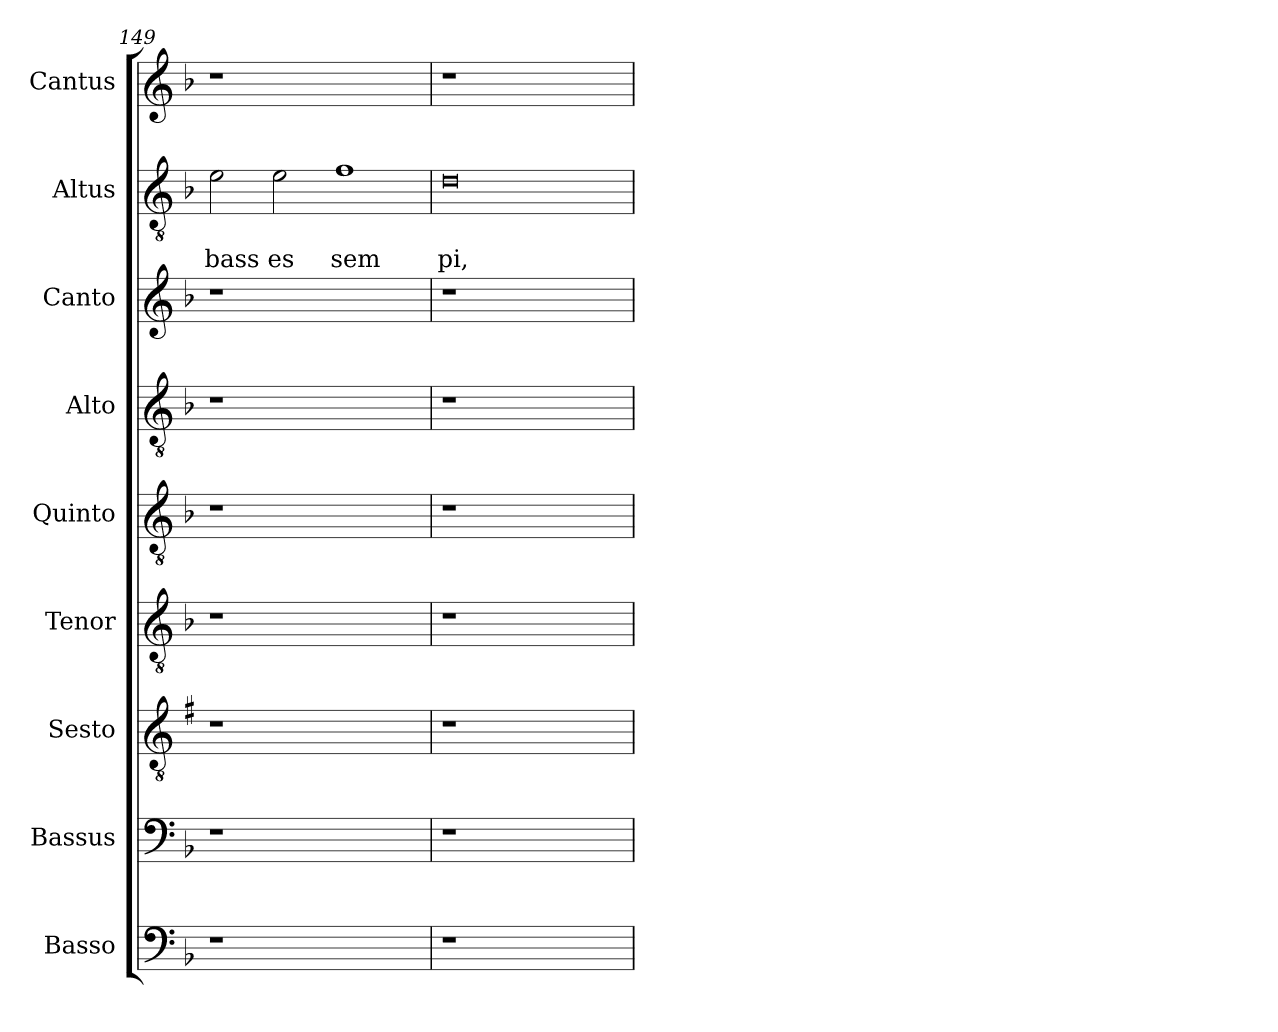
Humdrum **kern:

**kern	**kern	**kern	**kern	**kern	**kern	**kern	**kern	**text	**text	**kern
*part9	*part8	*part7	*part6	*part5	*part4	*part3	*part2	*part2	*part2	*part1
*staff9	*staff8	*staff7	*staff6	*staff5	*staff4	*staff3	*staff2	*staff2	*staff2	*staff1
*I"Basso	*I"Bassus	*I"Sesto	*I"Tenor	*I"Quinto	*I"Alto	*I"Canto	*I"Altus	*	*	*I"Cantus
*	*	*I'Sesto	*I'Tenor	*I'Quinto	*I'Alto	*I'Canto	*I'Altus	*	*	*I'Cantus
*clefF4	*clefF4	*clefGv2	*clefGv2	*clefGv2	*clefGv2	*clefG2	*clefGv2	*	*	*clefG2
*k[b-]	*k[b-]	*k[f#]	*k[b-]	*k[b-]	*k[b-]	*k[b-]	*k[b-]	*	*	*k[b-]
*F:	*F:	*G:	*F:	*F:	*F:	*F:	*F:	*	*	*F:
=149	=149	=149	=149	=149	=149	=149	=149	=149	=149	=149
!	!	!	!	!	!	!	!	!	!LO:LY:b	!
1r	1r	1r	1r	1r	1r	1r	2e\	.	bass	1r
!	!	!	!	!	!	!	!	!	!LO:LY:b	!
.	.	.	.	.	.	.	2e\	.	es	.
!	!	!	!	!	!	!	!	!	!LO:LY:b	!
1ryy	1ryy	1ryy	1ryy	1ryy	1ryy	1ryy	1f	.	sem	1ryy
=150	=150	=150	=150	=150	=150	=150	=150	=150	=150	=150
!	!	!	!	!	!	!	!	!	!LO:LY:b	!
1r	1r	1r	1r	1r	1r	1r	0d	.	pi,	1r
1ryy	1ryy	1ryy	1ryy	1ryy	1ryy	1ryy	.	.	.	1ryy
=	=	=	=	=	=	=	=	=	=	=
*-	*-	*-	*-	*-	*-	*-	*-	*-	*-	*-
